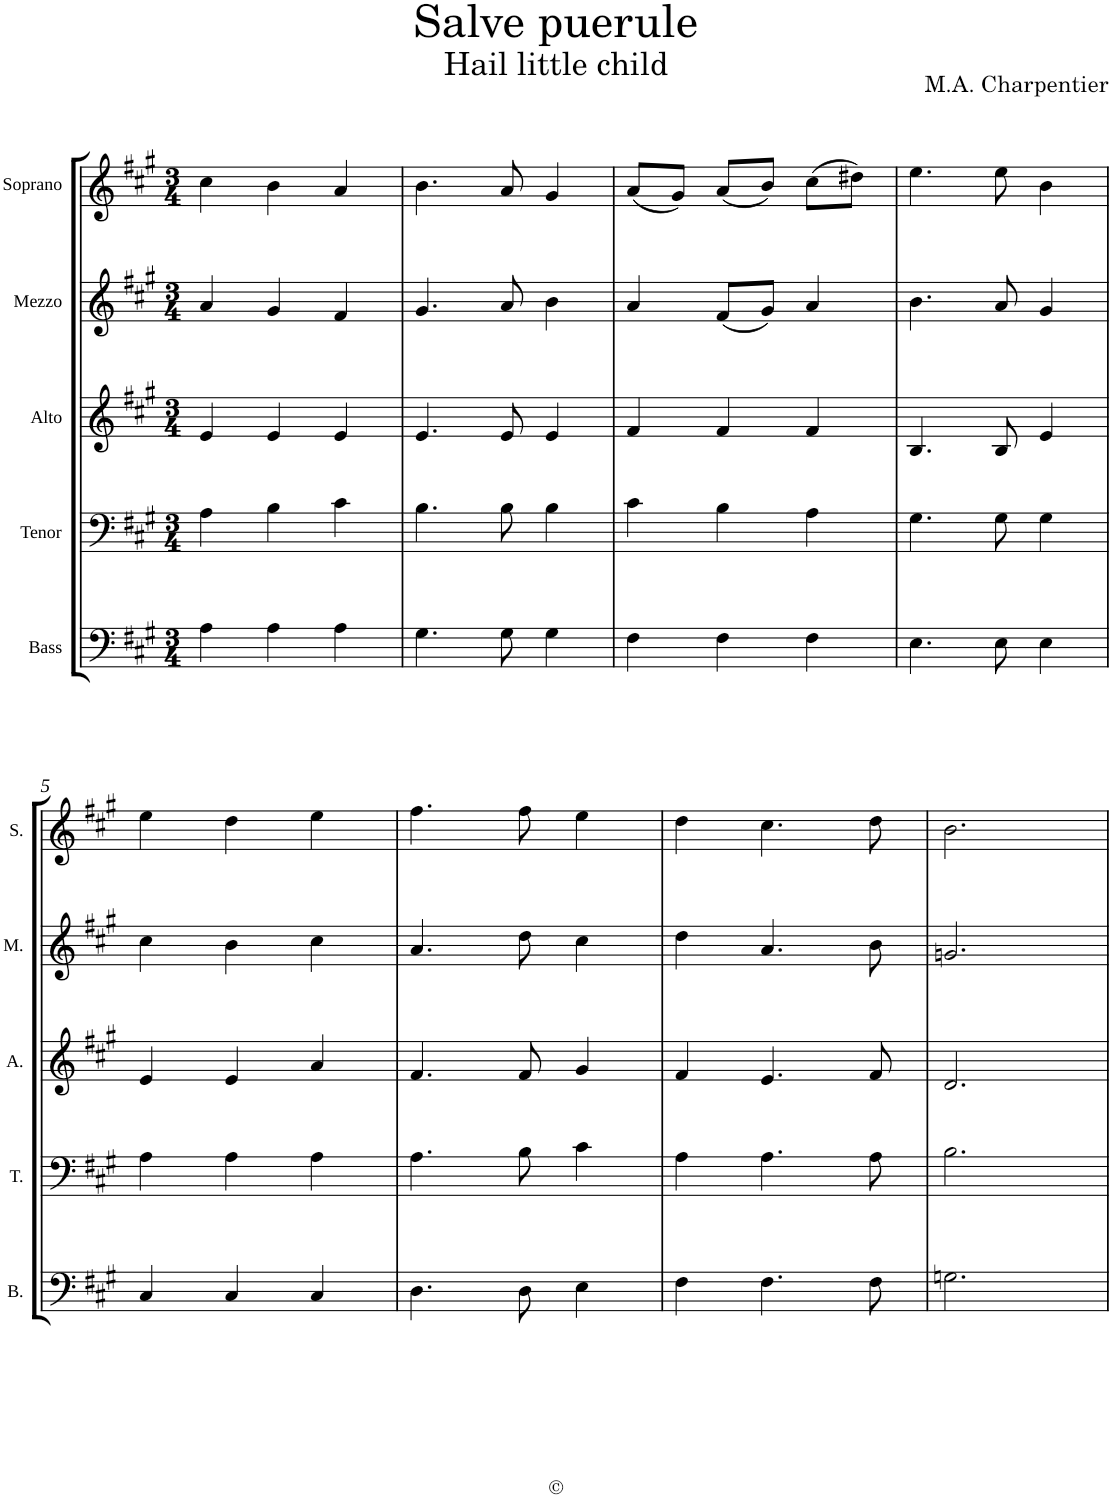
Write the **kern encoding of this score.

**kern	**kern	**kern	**kern	**kern
*part5	*part4	*part3	*part2	*part1
*staff5	*staff4	*staff3	*staff2	*staff1
*I"Bass	*I"Tenor	*I"Alto	*I"Mezzo	*I"Soprano
*I'B.	*I'T.	*I'A.	*I'M.	*I'S.
*clefF4	*clefF4	*clefG2	*clefG2	*clefG2
*k[f#c#g#]	*k[f#c#g#]	*k[f#c#g#]	*k[f#c#g#]	*k[f#c#g#]
*A:	*A:	*A:	*A:	*A:
*M3/4	*M3/4	*M3/4	*M3/4	*M3/4
=1	=1	=1	=1	=1
4A\	4A\	4e/	4a/	4cc#\
4A\	4B\	4e/	4g#/	4b\
4A\	4c#\	4e/	4f#/	4a/
=2	=2	=2	=2	=2
4.G#\	4.B\	4.e/	4.g#/	4.b\
8G#\	8B\	8e/	8a/	8a/
4G#\	4B\	4e/	4b\	4g#/
=3	=3	=3	=3	=3
4F#\	4c#\	4f#/	4a/	(<8a/L
.	.	.	.	8g#/J)
4F#\	4B\	4f#/	(<8f#/L	(<8a/L
.	.	.	8g#/J)	8b/J)
4F#\	4A\	4f#/	4a/	(>8cc#\L
.	.	.	.	8dd#X\J)
=4	=4	=4	=4	=4
4.E\	4.G#\	4.B/	4.b\	4.ee\
8E\	8G#\	8B/	8a/	8ee\
4E\	4G#\	4e/	4g#/	4b\
!!LO:LB:g=z
=5	=5	=5	=5	=5
4C#/	4A\	4e/	4cc#\	4ee\
4C#/	4A\	4e/	4b\	4dd\
4C#/	4A\	4a/	4cc#\	4ee\
=6	=6	=6	=6	=6
4.D\	4.A\	4.f#/	4.a/	4.ff#\
8D\	8B\	8f#/	8dd\	8ff#\
4E\	4c#\	4g#/	4cc#\	4ee\
=7	=7	=7	=7	=7
4F#\	4A\	4f#/	4dd\	4dd\
4.F#\	4.A\	4.e/	4.a/	4.cc#\
8F#\	8A\	8f#/	8b\	8dd\
=8	=8	=8	=8	=8
2.Gn\	2.B\	2.d/	2.gn/	2.b\
=	=	=	=	=
*-	*-	*-	*-	*-
